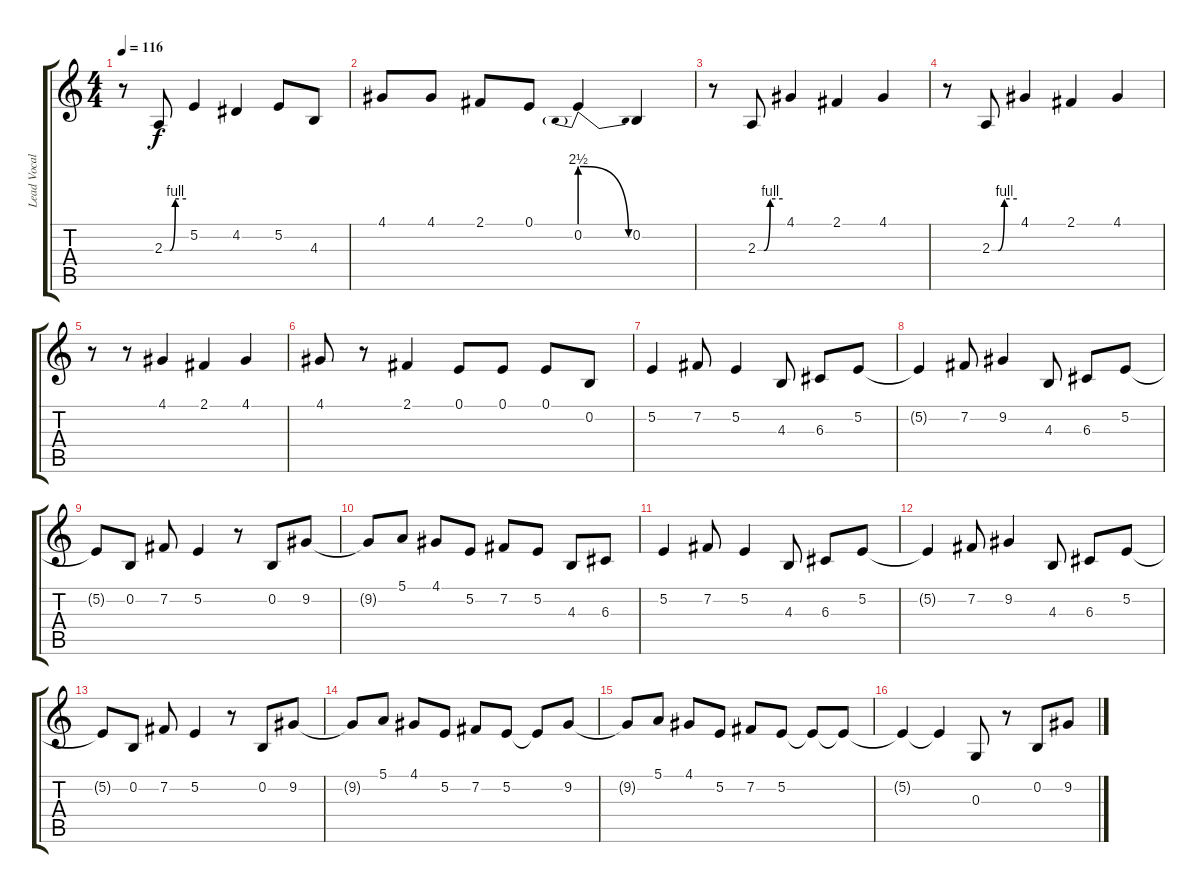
\track ("Lead Vocal" "Lead Vocal") {instrument lead2sawtooth}
\staff {score tabs}
\tuning (E4 B3 G3 D3 A2 E2) {hide}
\ts (4 4)
\tempo 116
\clef g2
\ks c
r.8{dy f} 2.3{be (custom 0 0 15 0 30 4 60 4)}.8 5.2.4 4.2.4 5.2.8 4.3.8 |
4.1.8 4.1.8 2.1.8 0.1.8 0.2{be (prebendrelease 0 10 60 0)}.4 0.2.4 |
r.8 2.3{be (custom 0 0 15 0 30 4 60 4)}.8 4.1.4 2.1.4 4.1.4 |
r.8 2.3{be (custom 0 0 15 0 30 4 60 4)}.8 4.1.4 2.1.4 4.1.4 |
r.8 r.8 4.1.4 2.1.4 4.1.4 |
4.1.8 r.8 2.1.4 0.1.8 0.1.8 0.1.8 0.2.8 |
5.2.4 7.2.8 5.2.4 4.3.8 6.3.8 5.2.8 |
5.2{t}.4 7.2.8 9.2.4 4.3.8 6.3.8 5.2.8 |
5.2{t}.8 0.2.8 7.2.8 5.2.4 r.8 0.2.8 9.2.8 |
9.2{t}.8 5.1.8 4.1.8 5.2.8 7.2.8 5.2.8 4.3.8 6.3.8 |
5.2.4 7.2.8 5.2.4 4.3.8 6.3.8 5.2.8 |
5.2{t}.4 7.2.8 9.2.4 4.3.8 6.3.8 5.2.8 |
5.2{t}.8 0.2.8 7.2.8 5.2.4 r.8 0.2.8 9.2.8 |
9.2{t}.8 5.1.8 4.1.8 5.2.8 7.2.8 5.2.8 5.2{t}.8 9.2.8 |
9.2{t}.8 5.1.8 4.1.8 5.2.8 7.2.8 5.2.8 5.2{t}.8 5.2{t}.8 |
5.2{t}.4 5.2{t}.4 0.3.8 r.8 0.2.8 9.2.8
